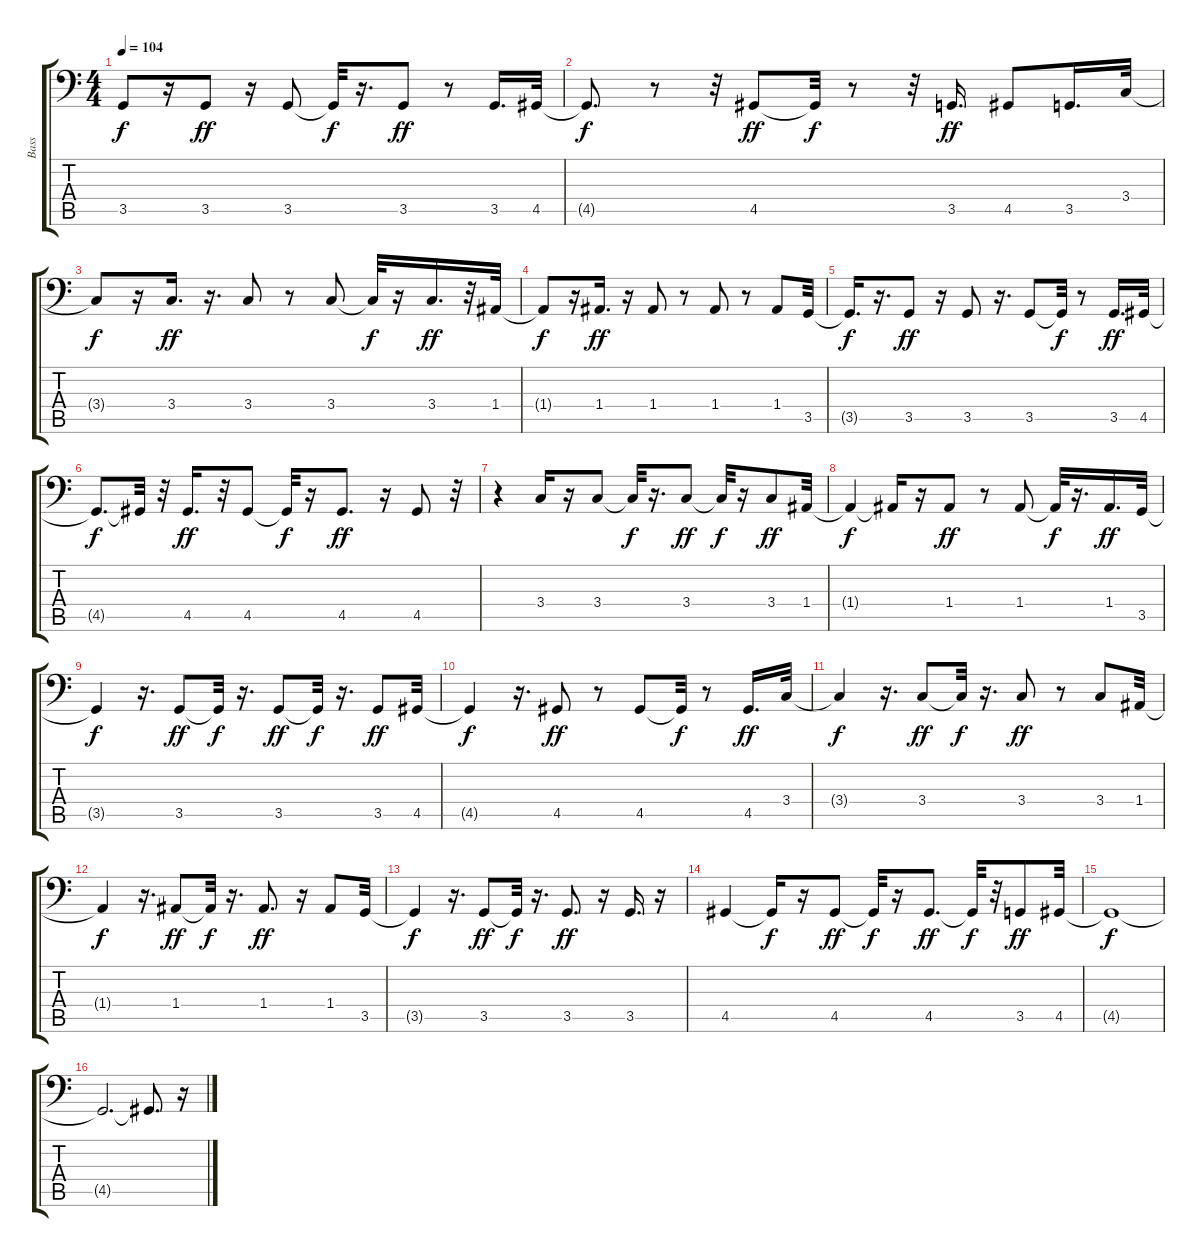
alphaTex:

\track ("Bass" "Bass") {instrument fretlessbass}
\staff {score tabs}
\tuning (C3 G2 D2 A1 E1 B0) {hide}
\ts (4 4)
\tempo 104
\clef f4
\ks c
3.5{t}.8{dy f} r.16 3.5.8{dy ff} r.16 3.5.8 3.5{t}.32{dy f} r.16{d} 3.5.8{dy ff} r.8 3.5.16{d} 4.5.32 |
4.5{t}.8{d dy f} r.8 r.32 4.5.8{dy ff} 4.5{t}.32{dy f} r.8 r.32 3.5.16{d dy ff} 4.5.8 3.5.16{d} 3.4.32 |
3.4{t}.8{dy f} r.16 3.4.16{d dy ff} r.16{d} 3.4.8 r.8 3.4.8 3.4{t}.32{dy f} r.16 3.4.16{d dy ff} r.32 1.4.32 |
1.4{t}.8{dy f} r.16 1.4.16{d dy ff} r.16 1.4.8 r.8 1.4.8 r.8 1.4.8 3.5.32 |
3.5{t}.16{d dy f} r.16{d} 3.5.8{dy ff} r.16 3.5.8 r.16{d} 3.5.8 3.5{t}.32{dy f} r.8 3.5.16{d dy ff} 4.5.32 |
4.5{t}.8{d dy f} 4.5{t}.32 r.32 4.5.16{d dy ff} r.32 4.5.8 4.5{t}.32{dy f} r.16 4.5.8{d dy ff} r.16 4.5.8 r.32 |
r.4 3.4.16 r.16 3.4.8 3.4{t}.32{dy f} r.16{d} 3.4.8{dy ff} 3.4{t}.32{dy f} r.16 3.4.8{dy ff} 1.4.32 |
1.4{t}.4{dy f} 1.4{t}.16 r.16 1.4.8{dy ff} r.8 1.4.8 1.4{t}.32{dy f} r.16{d} 1.4.16{d dy ff} 3.5.32 |
3.5{t}.4{dy f} r.16{d} 3.5.8{dy ff} 3.5{t}.32{dy f} r.16{d} 3.5.8{dy ff} 3.5{t}.32{dy f} r.16{d} 3.5.8{dy ff} 4.5.32 |
4.5{t}.4{dy f} r.16{d} 4.5.8{dy ff} r.8 4.5.8 4.5{t}.32{dy f} r.8 4.5.16{d dy ff} 3.4.32 |
3.4{t}.4{dy f} r.16{d} 3.4.8{dy ff} 3.4{t}.32{dy f} r.16{d} 3.4.8{dy ff} r.8 3.4.8 1.4.32 |
1.4{t}.4{dy f} r.16{d} 1.4.8{dy ff} 1.4{t}.32{dy f} r.16{d} 1.4.8{d dy ff} r.16 1.4.8 3.5.32 |
3.5{t}.4{dy f} r.16{d} 3.5.8{dy ff} 3.5{t}.32{dy f} r.16{d} 3.5.8{d dy ff} r.16 3.5.16{d} r.16 |
4.5.4 4.5{t}.16{dy f} r.16 4.5.8{dy ff} 4.5{t}.32{dy f} r.16 4.5.8{d dy ff} 4.5{t}.32{dy f} r.32 3.5.8{dy ff} 4.5.32 |
4.5{t}.1{dy f} |
4.5{t}.2{d} 4.5{t}.8{d} r.16
